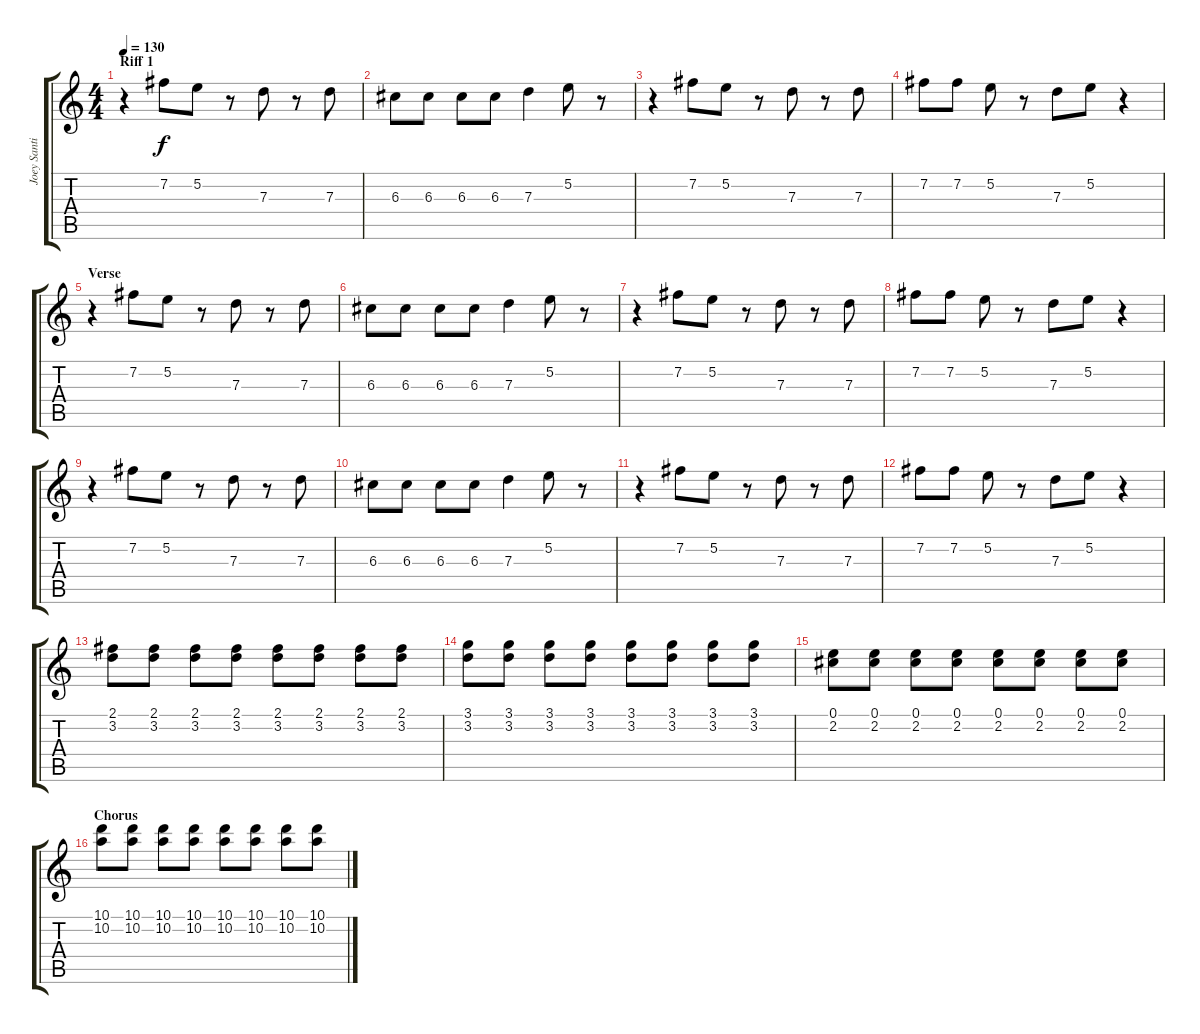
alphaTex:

\track ("Joey Santiago" "Joey Santi") {instrument electricguitarjazz}
\staff {score tabs}
\tuning (E4 B3 G3 D3 A2 E2) {hide}
\ts (4 4)
\section ("" "Riff 1")
\tempo 130
\clef g2
\ks c
r.4{dy f} 7.2.8 5.2.8 r.8 7.3.8 r.8 7.3.8 |
6.3.8 6.3.8 6.3.8 6.3.8 7.3.4 5.2.8 r.8 |
r.4 7.2.8 5.2.8 r.8 7.3.8 r.8 7.3.8 |
7.2.8 7.2.8 5.2.8 r.8 7.3.8 5.2.8 r.4 |
\section ("" "Verse")
r.4 7.2.8 5.2.8 r.8 7.3.8 r.8 7.3.8 |
6.3.8 6.3.8 6.3.8 6.3.8 7.3.4 5.2.8 r.8 |
r.4 7.2.8 5.2.8 r.8 7.3.8 r.8 7.3.8 |
7.2.8 7.2.8 5.2.8 r.8 7.3.8 5.2.8 r.4 |
r.4 7.2.8 5.2.8 r.8 7.3.8 r.8 7.3.8 |
6.3.8 6.3.8 6.3.8 6.3.8 7.3.4 5.2.8 r.8 |
r.4 7.2.8 5.2.8 r.8 7.3.8 r.8 7.3.8 |
7.2.8 7.2.8 5.2.8 r.8 7.3.8 5.2.8 r.4 |
\section ("" "")
(2.1 3.2).8{volume 14} (2.1 3.2).8 (2.1 3.2).8 (2.1 3.2).8 (2.1 3.2).8 (2.1 3.2).8 (2.1 3.2).8 (2.1 3.2).8 |
(3.1 3.2).8 (3.1 3.2).8 (3.1 3.2).8 (3.1 3.2).8 (3.1 3.2).8 (3.1 3.2).8 (3.1 3.2).8 (3.1 3.2).8 |
(0.1 2.2).8 (0.1 2.2).8 (0.1 2.2).8 (0.1 2.2).8 (0.1 2.2).8 (0.1 2.2).8 (0.1 2.2).8 (0.1 2.2).8 |
\section ("" "Chorus")
(10.1 10.2).8 (10.1 10.2).8 (10.1 10.2).8 (10.1 10.2).8 (10.1 10.2).8 (10.1 10.2).8 (10.1 10.2).8 (10.1 10.2).8
